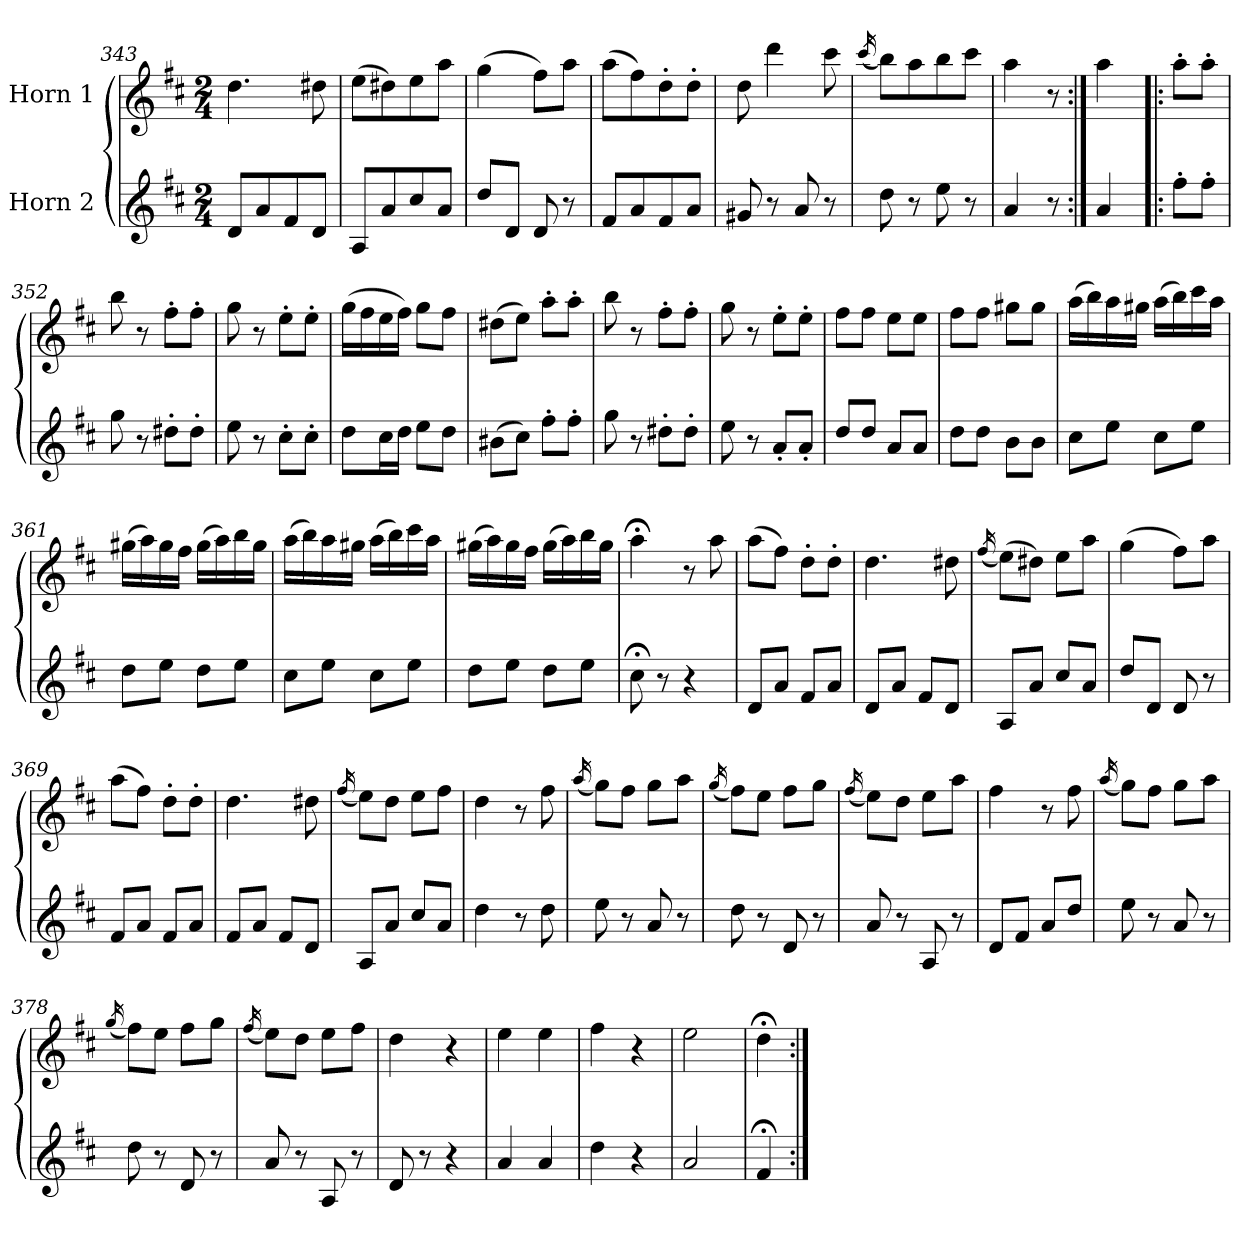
**kern	**kern
*part2	*part1
*staff2	*staff1
*I"Horn 2	*I"Horn 1
*clefG2	*clefG2
*ITrd1c2	*ITrd1c2
*k[]	*k[]
*C:	*C:
*M2/4	*M2/4
=343	=343
8c/L	4.cc\
8g/	.
8e/	.
8c/J	8cc#X\
!!LO:PB:g=z
=344	=344
8G/L	(8dd\L
8g/	8cc#X\)
8b/	8dd\
8g/J	8gg\J
=345	=345
8cc/L	(4ff\
8c/J	.
8c/	8ee\L)
8r	8gg\J
=346	=346
8e/L	(8gg\L
8g/	8ee\)
8e/	8cc'\
8g/J	8cc'\J
!!LO:PB:g=z
=347	=347
8f#X/	8cc\
8r	4ccc\
8g/	.
8r	8bb\
=348	=348
.	(16qbb/
8cc\	8aa\L)
8r	8gg\
8dd\	8aa\
8r	8bb\J
=349	=349
4g/	4gg\
8r	8r
=350:|!	=350:|!
4g/	4gg\
!!LO:PB:g=z
=351!|:	=351!|:
8ee'\L	8gg'\L
8ee'\J	8gg'\J
=352	=352
8ff\	8aa\
8r	8r
8cc#X'\L	8ee'\L
8cc#'\J	8ee'\J
=353	=353
8dd\	8ff\
8r	8r
8b'\L	8dd'\L
8b'\J	8dd'\J
=354	=354
8cc\L	(16ff\LL
.	16ee\
16b\L	16dd\
16cc\JJ	16ee\JJ)
8dd\L	8ff\L
8cc\J	8ee\J
!!LO:PB:g=z
=355	=355
(8a#X\L	(8cc#X\L
8b\J)	8dd\J)
8ee'\L	8gg'\L
8ee'\J	8gg'\J
=356	=356
8ff\	8aa\
8r	8r
8cc#X'\L	8ee'\L
8cc#'\J	8ee'\J
=357	=357
8dd\	8ff\
8r	8r
8g'/L	8dd'\L
8g'/J	8dd'\J
!!LO:PB:g=z
=358	=358
8cc/L	8ee\L
8cc/J	8ee\J
8g/L	8dd\L
8g/J	8dd\J
=359	=359
8cc\L	8ee\L
8cc\J	8ee\J
8a\L	8ff#X\L
8a\J	8ff#\J
=360	=360
8b\L	(16gg\LL
.	16aa\)
8dd\J	16gg\
.	16ff#X\JJ
8b\L	(16gg\LL
.	16aa\)
8dd\J	16bb\
.	16gg\JJ
=361	=361
8cc\L	(16ff#X\LL
.	16gg\)
8dd\J	16ff#\
.	16ee\JJ
8cc\L	(16ff#\LL
.	16gg\)
8dd\J	16aa\
.	16ff#\JJ
=362	=362
8b\L	(16gg\LL
.	16aa\)
8dd\J	16gg\
.	16ff#X\JJ
8b\L	(16gg\LL
.	16aa\)
8dd\J	16bb\
.	16gg\JJ
!!LO:PB:g=z
=363	=363
8cc\L	(16ff#X\LL
.	16gg\)
8dd\J	16ff#\
.	16ee\JJ
8cc\L	(16ff#\LL
.	16gg\)
8dd\J	16aa\
.	16ff#\JJ
=364	=364
8b;<\	4gg;<\
8r	.
4r	8r
.	8gg\
=365	=365
8c/L	(8gg\L
8g/J	8ee\J)
8e/L	8cc'\L
8g/J	8cc'\J
!!LO:PB:g=z
=366	=366
8c/L	4.cc\
8g/J	.
8e/L	.
8c/J	8cc#X\
=367	=367
.	(16qee/
8G/L	(8dd\L)
8g/J	8cc#X\J)
8b/L	8dd\L
8g/J	8gg\J
=368	=368
8cc/L	(4ff\
8c/J	.
8c/	8ee\L)
8r	8gg\J
!!LO:PB:g=z
=369	=369
8e/L	(8gg\L
8g/J	8ee\J)
8e/L	8cc'\L
8g/J	8cc'\J
=370	=370
8e/L	4.cc\
8g/J	.
8e/L	.
8c/J	8cc#X\
=371	=371
.	(16qee/
8G/L	8dd\L)
8g/J	8cc\J
8b/L	8dd\L
8g/J	8ee\J
=372	=372
4cc\	4cc\
8r	8r
8cc\	8ee\
!!LO:PB:g=z
=373	=373
.	(16qgg/
8dd\	8ff\L)
8r	8ee\J
8g/	8ff\L
8r	8gg\J
=374	=374
.	(16qff/
8cc\	8ee\L)
8r	8dd\J
8c/	8ee\L
8r	8ff\J
=375	=375
.	(16qee/
8g/	8dd\L)
8r	8cc\J
8G/	8dd\L
8r	8gg\J
!!LO:PB:g=z
=376	=376
8c/L	4ee\
8e/J	.
8g/L	8r
8cc/J	8ee\
=377	=377
.	(16qgg/
8dd\	8ff\L)
8r	8ee\J
8g/	8ff\L
8r	8gg\J
=378	=378
.	(16qff/
8cc\	8ee\L)
8r	8dd\J
8c/	8ee\L
8r	8ff\J
!!LO:PB:g=z
=379	=379
.	(16qee/
8g/	8dd\L)
8r	8cc\J
8G/	8dd\L
8r	8ee\J
=380	=380
8c/	4cc\
8r	.
4r	4r
=381	=381
4g/	4dd\
4g/	4dd\
!!LO:PB:g=z
=382	=382
4cc\	4ee\
4r	4r
=383	=383
2g/	2dd\
=384	=384
4e;/	4cc;<\
=:|!	=:|!
*-	*-
